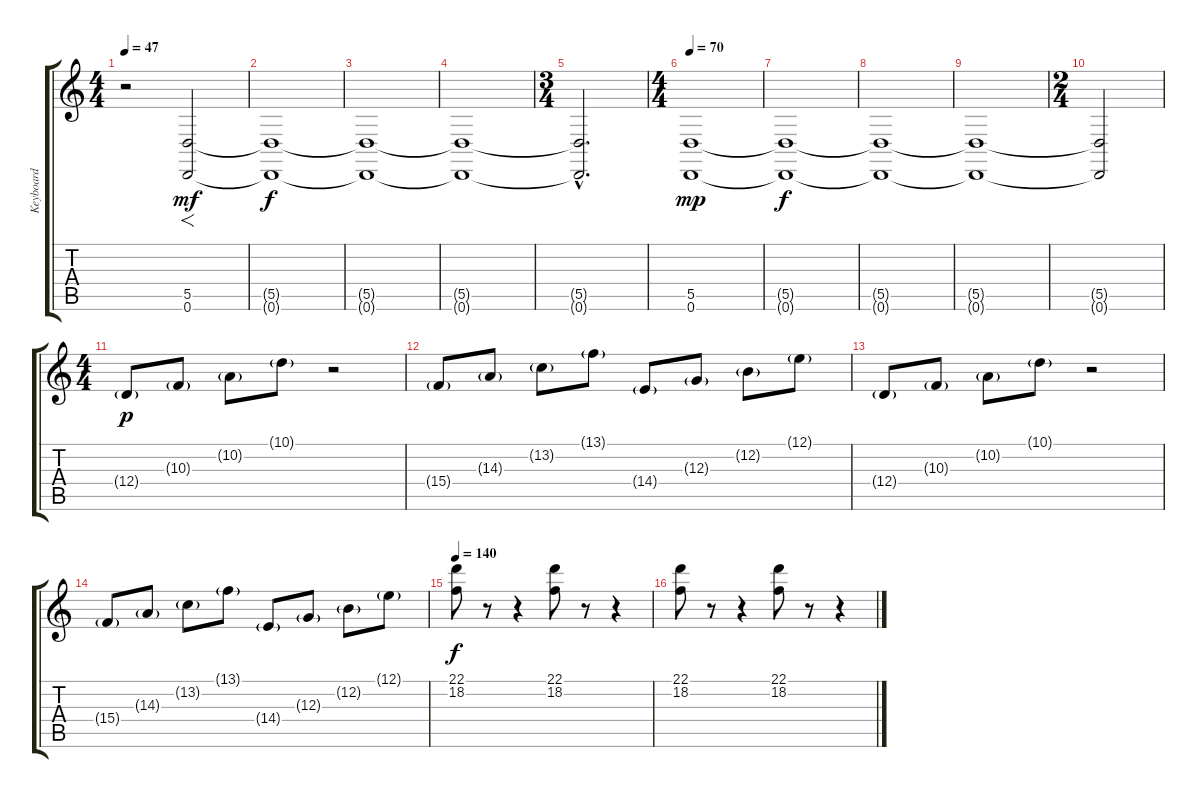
\track ("Keyboard" "Keyboard") {instrument stringensemble1}
\staff {score tabs}
\tuning (E4 B3 G3 D3 A2 D2) {hide}
\ts (4 4)
\tempo 47
\clef g2
\ks c
r.2{dy mf instrument stringensemble1} (5.5 0.6).2{f} |
(5.5{t} 0.6{t}).1{dy f} |
(5.5{t} 0.6{t}).1 |
(5.5{t} 0.6{t}).1 |
\ts (3 4)
(5.5{hac t} 0.6{hac t}).2{d} |
\ts (4 4)
\tempo 70
(5.5 0.6).1{dy mp} |
(5.5{t} 0.6{t}).1{dy f} |
(5.5{t} 0.6{t}).1 |
(5.5{t} 0.6{t}).1 |
\ts (2 4)
(5.5{t} 0.6{t}).2 |
\ts (4 4)
12.4{g}.8{dy p instrument pad1newage} 10.3{g}.8 10.2{g}.8 10.1{g}.8 r.2 |
15.4{g}.8 14.3{g}.8 13.2{g}.8 13.1{g}.8 14.4{g}.8 12.3{g}.8 12.2{g}.8 12.1{g}.8 |
12.4{g}.8 10.3{g}.8 10.2{g}.8 10.1{g}.8 r.2 |
15.4{g}.8 14.3{g}.8 13.2{g}.8 13.1{g}.8 14.4{g}.8 12.3{g}.8 12.2{g}.8 12.1{g}.8 |
\tempo 140
(22.1 18.2).8{dy f instrument stringensemble1} r.8 r.4 (22.1 18.2).8 r.8 r.4 |
(22.1 18.2).8 r.8 r.4 (22.1 18.2).8 r.8 r.4
